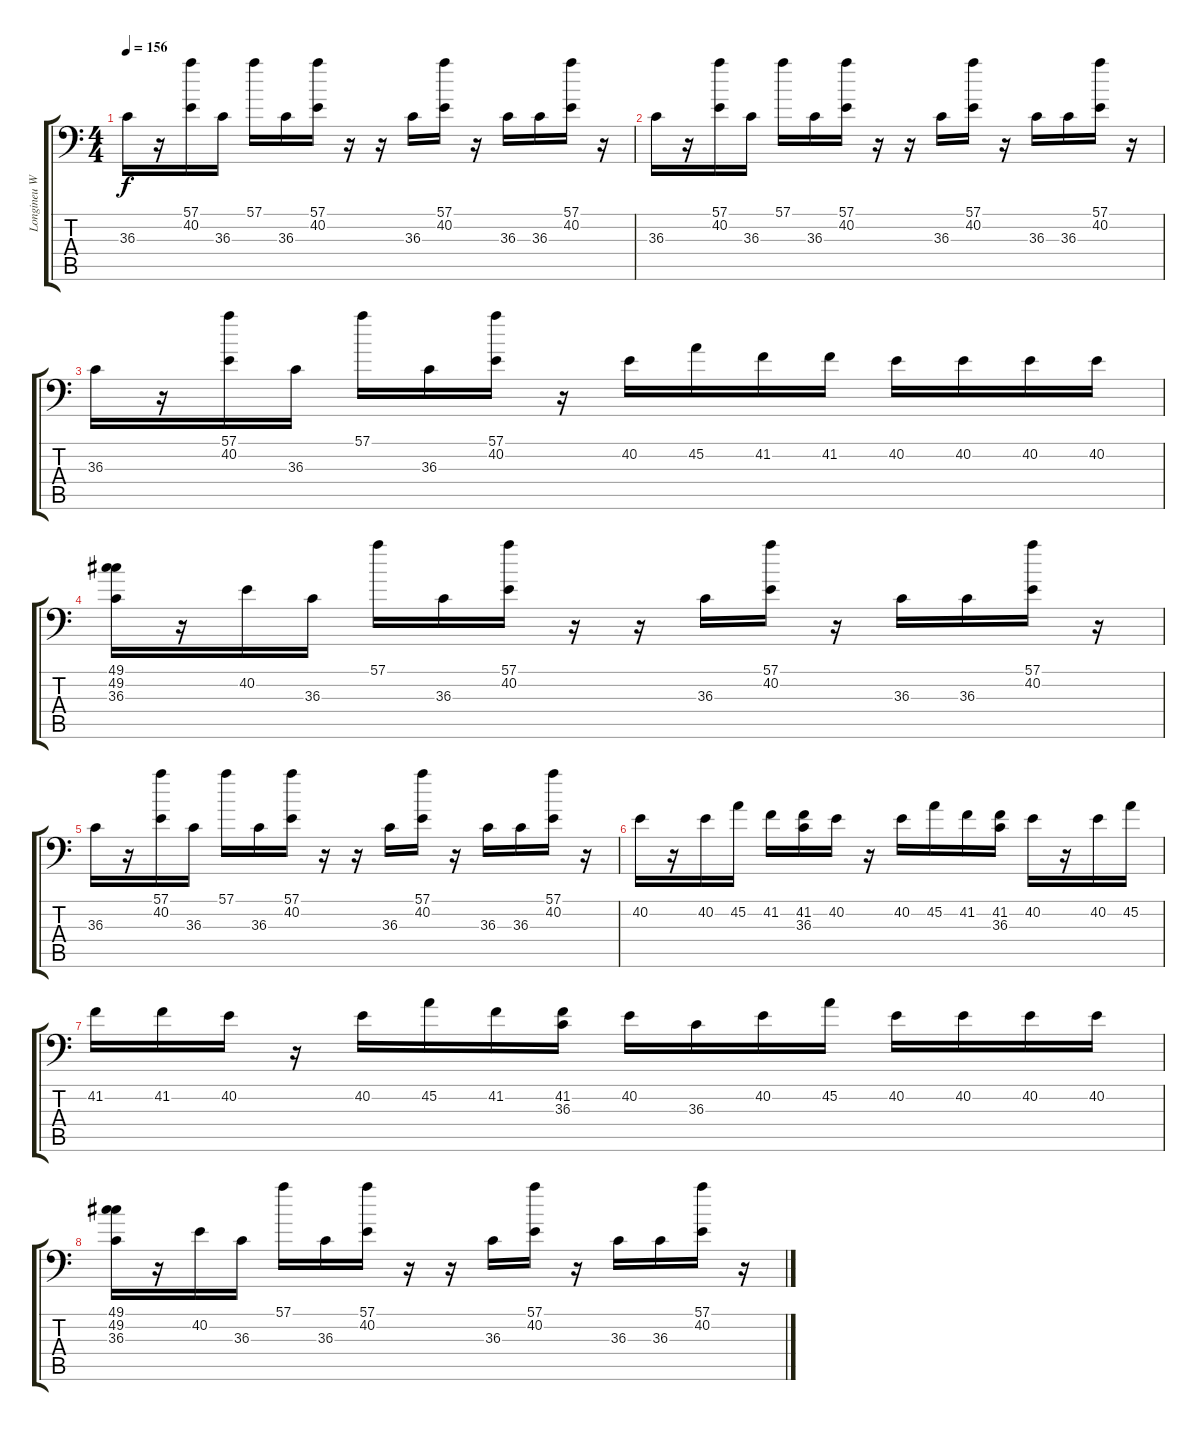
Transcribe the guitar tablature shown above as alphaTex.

\track ("Longineu W. Parsons III" "Longineu W") {instrument acousticgrandpiano}
\staff {score tabs}
\tuning (C-1 C-1 C-1 C-1 C-1 C-1) {hide}
\ts (4 4)
\tempo 156
\clef f4
\ks c
36.3.16{dy f} r.16 (57.1 40.2).16 36.3.16 57.1.16 36.3.16 (57.1 40.2).16 r.16 r.16 36.3.16 (57.1 40.2).16 r.16 36.3.16 36.3.16 (57.1 40.2).16 r.16 |
36.3.16 r.16 (57.1 40.2).16 36.3.16 57.1.16 36.3.16 (57.1 40.2).16 r.16 r.16 36.3.16 (57.1 40.2).16 r.16 36.3.16 36.3.16 (57.1 40.2).16 r.16 |
36.3.16 r.16 (57.1 40.2).16 36.3.16 57.1.16 36.3.16 (57.1 40.2).16 r.16 40.2.16 45.2.16 41.2.16 41.2.16 40.2.16 40.2.16 40.2.16 40.2.16 |
(49.1 49.2 36.3).16 r.16 40.2.16 36.3.16 57.1.16 36.3.16 (57.1 40.2).16 r.16 r.16 36.3.16 (57.1 40.2).16 r.16 36.3.16 36.3.16 (57.1 40.2).16 r.16 |
36.3.16 r.16 (57.1 40.2).16 36.3.16 57.1.16 36.3.16 (57.1 40.2).16 r.16 r.16 36.3.16 (57.1 40.2).16 r.16 36.3.16 36.3.16 (57.1 40.2).16 r.16 |
40.2.16 r.16 40.2.16 45.2.16 41.2.16 (41.2 36.3).16 40.2.16 r.16 40.2.16 45.2.16 41.2.16 (41.2 36.3).16 40.2.16 r.16 40.2.16 45.2.16 |
41.2.16 41.2.16 40.2.16 r.16 40.2.16 45.2.16 41.2.16 (41.2 36.3).16 40.2.16 36.3.16 40.2.16 45.2.16 40.2.16 40.2.16 40.2.16 40.2.16 |
(49.1 49.2 36.3).16 r.16 40.2.16 36.3.16 57.1.16 36.3.16 (57.1 40.2).16 r.16 r.16 36.3.16 (57.1 40.2).16 r.16 36.3.16 36.3.16 (57.1 40.2).16 r.16
